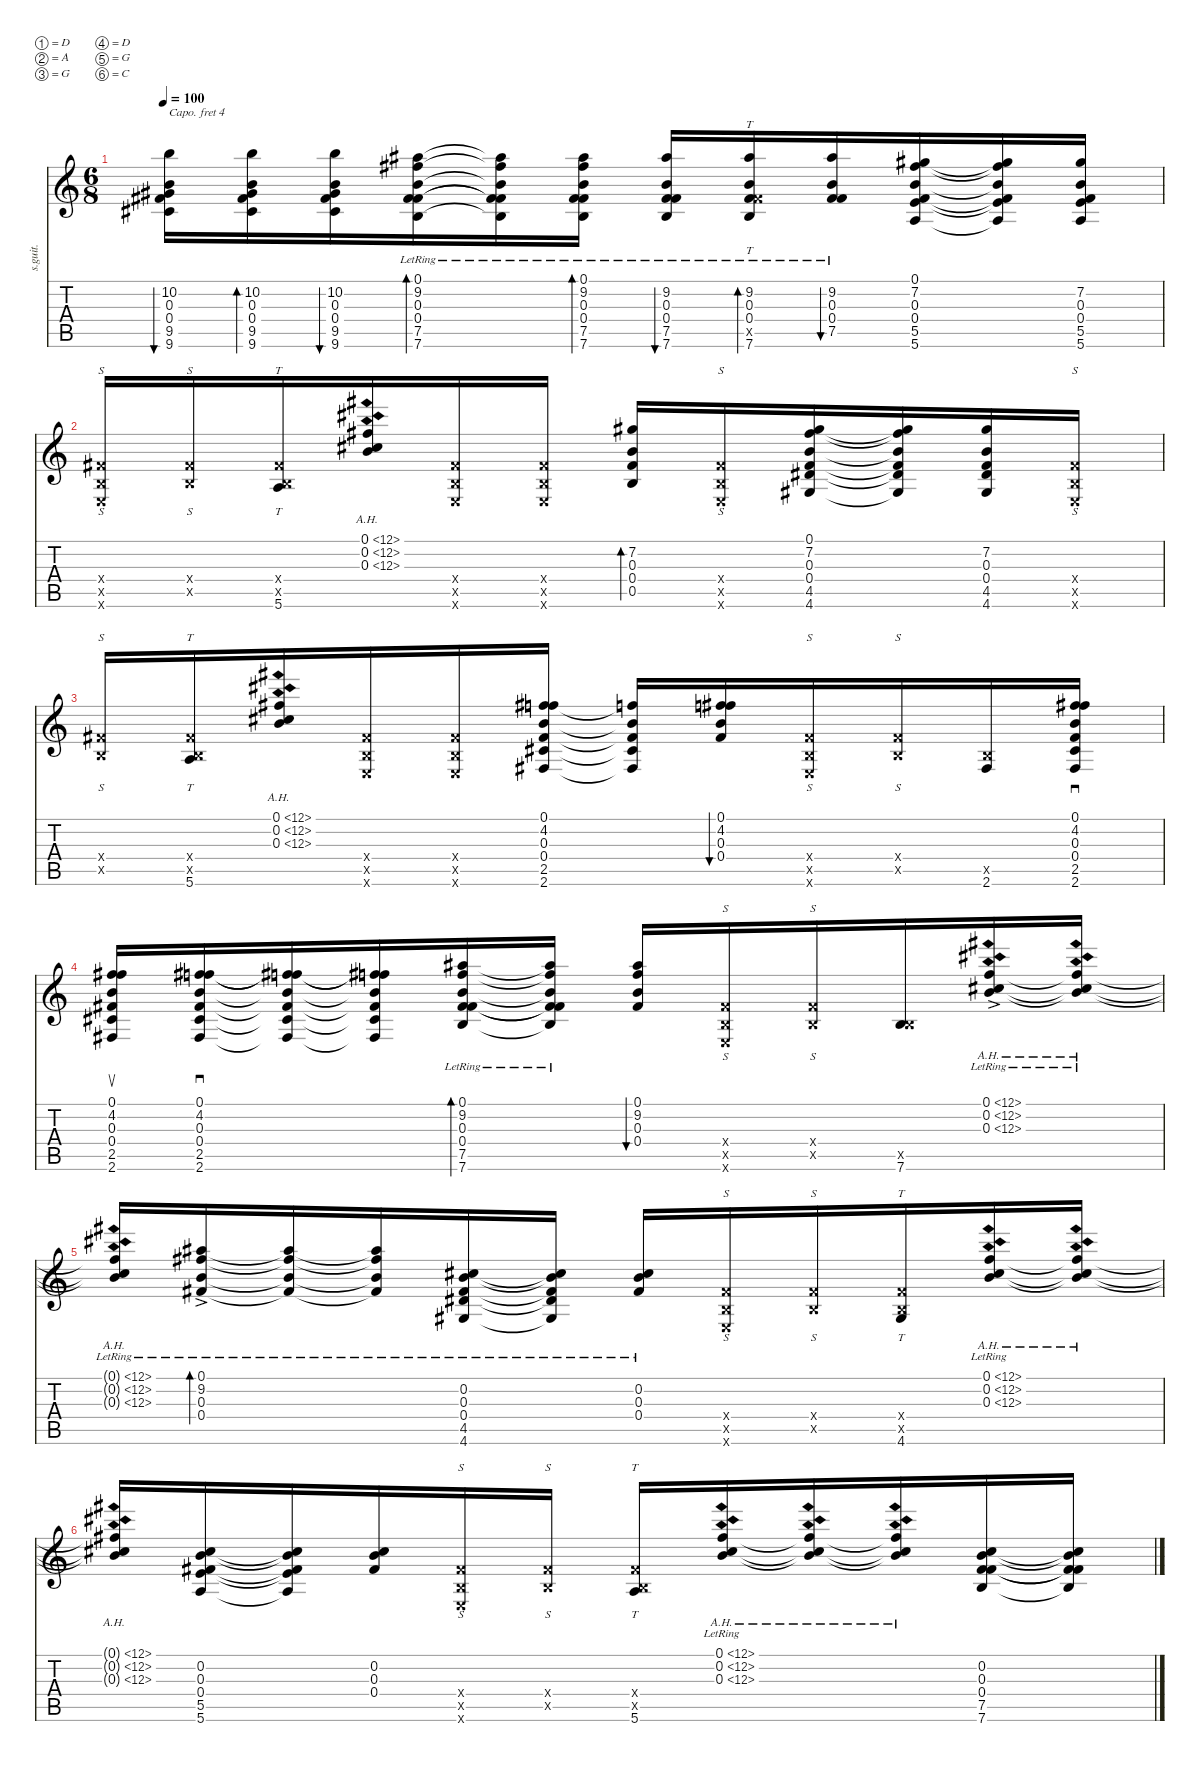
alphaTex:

\defaultSystemsLayout 4
\hideDynamics
\bracketExtendMode nobrackets
\otherSystemsTrackNameOrientation horizontal
\track ("Steel Guitar" "s.guit.") {multiBarRest instrument acousticguitarsteel}
\staff {score tabs}
\capo 4
\tuning (D4 A3 G3 D3 G2 C2)
\ts (6 8)
\tempo 100
\clef g2
\ks c
(10.2 0.3 0.4 9.5 9.6).16{bu 48 dy mf} (10.2 0.3 0.4 9.5 9.6).16{bd 48} (10.2 0.3 0.4 9.5 9.6).16{bu 48} (9.2{lr} 0.1{lr} 0.3{lr} 0.4{lr} 7.5{lr} 7.6{lr}).16{bd 48} (9.2{lr t} 0.1{lr t} 0.3{lr t} 0.4{lr t} 7.5{lr t} 7.6{lr t}).16 (9.2{lr} 0.1{lr} 0.3{lr} 0.4{lr} 7.5{lr} 7.6{lr}).16{bd 48} (9.2{lr} 0.3{lr} 0.4{lr} 7.5{lr} 7.6{lr}).16{bu 48} (9.2{lr} 0.3{lr} 0.4{lr} 7.5{x} 7.6).16{tt bd 48} (9.2{lr} 0.3{lr} 0.4{lr} 7.5{lr}).16{bu 48} (5.6 5.5 0.4 0.3 7.2 0.1).16 (5.6{t} 5.5{t} 0.4{t} 0.3{t} 7.2{t} 0.1{t}).16 (5.5 5.6 0.4 0.3 7.2).16 |
(0.6{x} 0.5{x} 0.4{x}).16{s} (0.5{x} 0.4{x}).16{s} (5.6 0.5{x} 0.4{x}).16{tt} (0.3{ah 12} 0.2{ah 12} 0.1{ah 12}).16 (0.4{x} 0.5{x} 0.6{x}).16 (0.5{x} 0.4{x} 0.6{x}).16 (0.3 7.2 0.4 0.5).16{bd 48} (0.6{x} 0.5{x} 0.4{x}).16{s} (4.6 4.5 0.4 0.3 7.2 0.1).16 (4.6{t} 4.5{t} 0.4{t} 0.3{t} 7.2{t} 0.1{t}).16 (4.5 4.6 0.4 0.3 7.2).16 (0.4{x} 0.5{x} 0.6{x}).16{s} |
(0.5{x} 0.4{x}).16{s} (5.6 0.5{x} 0.4{x}).16{tt} (0.3{ah 12} 0.2{ah 12} 0.1{ah 12}).16 (0.4{x} 0.5{x} 0.6{x}).16 (0.5{x} 0.4{x} 0.6{x}).16 (2.6 2.5 0.4 0.3 4.2 0.1).16 (2.6{t} 2.5{t} 0.4{t} 0.3{t} 4.2{t}).16 (0.1 4.2 0.3 0.4).16{bu 48} (0.6{x} 0.5{x} 0.4{x}).16{s} (0.4{x} 0.5{x}).16{s} (2.6 0.5{x}).16 (2.6 2.5 0.4 0.3 4.2 0.1).16{sd} |
(2.6 2.5 0.4 0.3 4.2 0.1).16{su} (2.6 2.5 0.4 0.3 4.2 0.1).16{sd} (2.6{t} 2.5{t} 0.4{t} 0.3{t} 4.2{t} 0.1{t}).16 (2.6{t} 2.5{t} 0.4{t} 0.3{t} 4.2{t} 0.1{t}).16 (9.2{lr} 0.1{lr} 0.3{lr} 0.4{lr} 7.5{lr} 7.6{lr}).16{bd 48} (9.2{lr t} 0.1{lr t} 0.3{lr t} 0.4{lr t} 7.5{lr t} 7.6{lr t}).16 (0.1 9.2 0.3 0.4).16{bu 48} (0.6{x} 0.5{x} 0.4{x}).16{s} (0.4{x} 0.5{x}).16{s} (7.6 0.5{x}).16 (0.3{ah 12 lr} 0.2{ah 12 ac lr} 0.1{ah 12 ac lr}).16 (0.3{ah 12 lr t} 0.2{ah 12 lr t} 0.1{ah 12 lr t}).16 |
(0.3{ah 12 lr t} 0.2{ah 12 lr t} 0.1{ah 12 lr t}).16 (9.2{lr} 0.1{ac lr} 0.3{lr} 0.4{lr}).16{bd 48} (9.2{lr t} 0.1{lr t} 0.3{lr t} 0.4{lr t}).16 (9.2{lr t} 0.1{lr t} 0.3{lr t} 0.4{lr t}).16 (4.6{lr} 4.5{lr} 0.4{lr} 0.3{lr} 0.2{lr}).16 (4.6{lr t} 4.5{lr t} 0.4{lr t} 0.3{lr t} 0.2{lr t}).16 (0.2{lr} 0.3{lr} 0.4{lr}).16 (0.6{x} 0.5{x} 0.4{x}).16{s} (0.5{x} 0.4{x}).16{s} (4.6 0.5{x} 0.4{x}).16{tt} (0.3{ah 12 lr} 0.2{ah 12 lr} 0.1{ah 12 lr}).16 (0.3{ah 12 t} 0.2{ah 12 t} 0.1{ah 12 t}).16 |
(0.3{ah 12 t} 0.2{ah 12 t} 0.1{ah 12 t}).16 (5.6 5.5 0.4 0.3 0.2).16 (5.6{t} 5.5{t} 0.4{t} 0.3{t} 0.2{t}).16 (0.2 0.3 0.4).16 (0.6{x} 0.5{x} 0.4{x}).16{s} (0.5{x} 0.4{x}).16{s} (5.6 0.5{x} 0.4{x}).16{tt} (0.3{ah 12 lr} 0.2{ah 12 lr} 0.1{ah 12 lr}).16 (0.3{ah 12 t} 0.2{ah 12 t} 0.1{ah 12 t}).16 (0.3{ah 12 t} 0.2{ah 12 t} 0.1{ah 12 t}).16 (7.6 7.5 0.4 0.3 0.2).16 (7.6{t} 7.5{t} 0.4{t} 0.3{t} 0.2{t}).16
